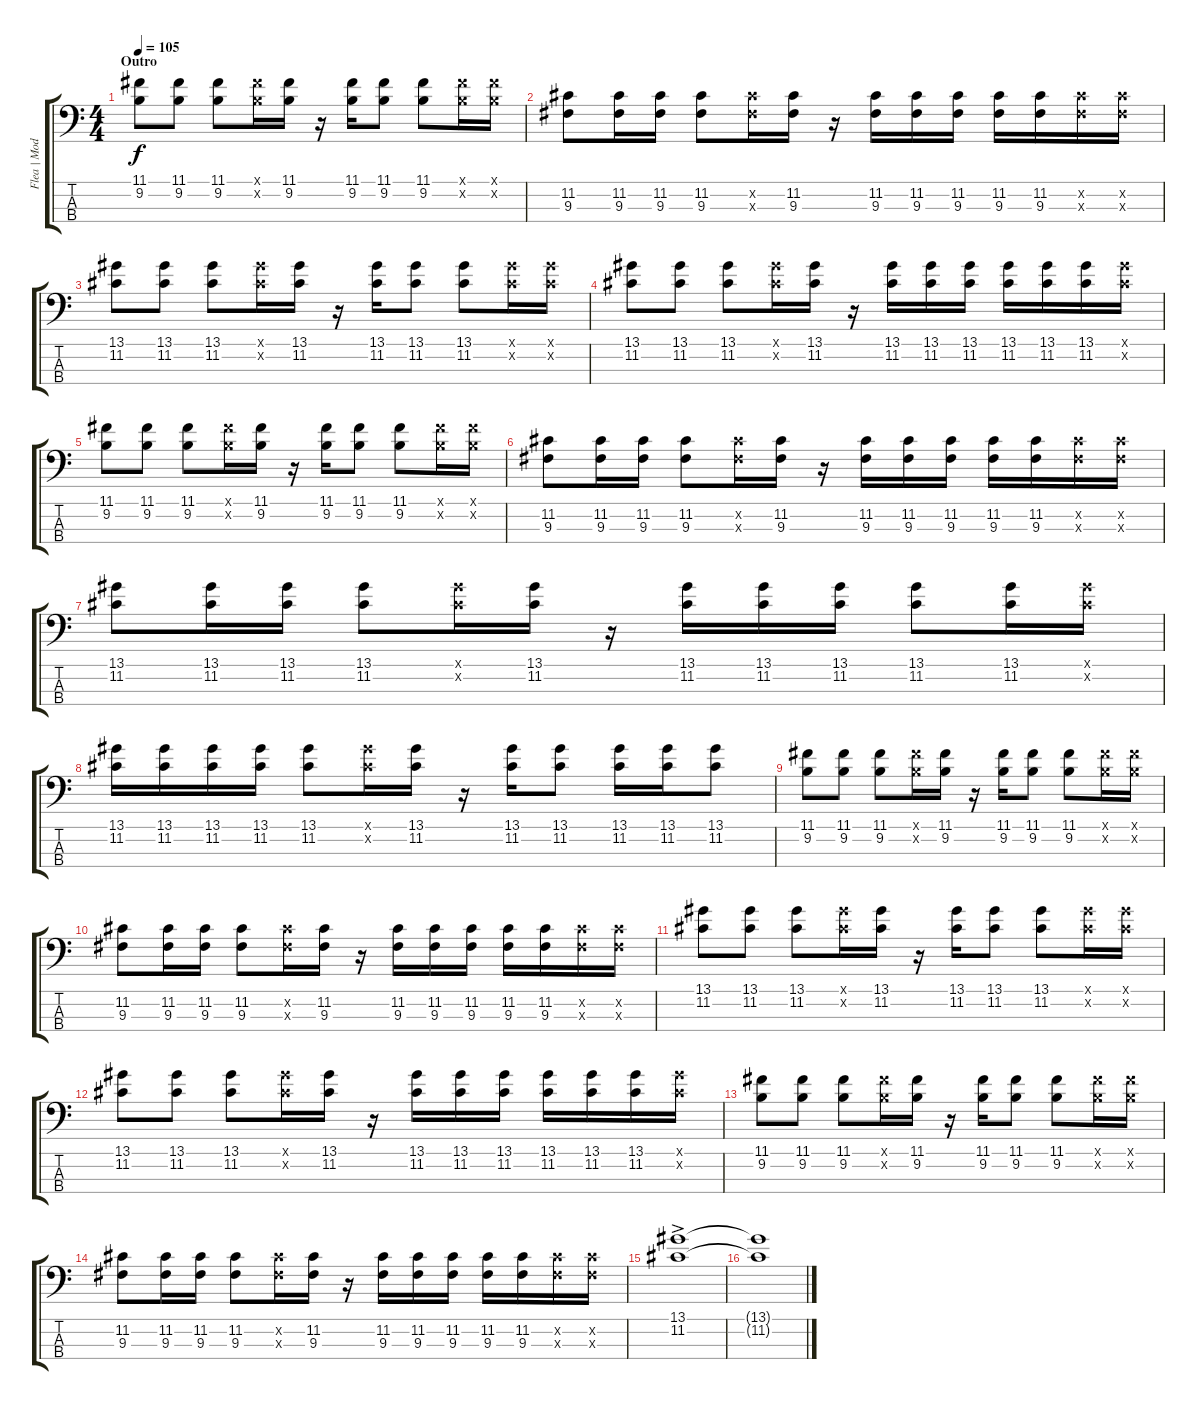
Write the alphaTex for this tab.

\track ("Flea | Modulus Flea Bass | Bass" "Flea | Mod") {instrument electricbassfinger}
\staff {score tabs}
\tuning (G2 D2 A1 E1) {hide}
\ts (4 4)
\section ("" "Outro")
\tempo 105
\clef f4
\ks c
(11.1 9.2).8{dy f} (11.1 9.2).8 (11.1 9.2).8 (11.1{x} 9.2{x}).16 (11.1 9.2).16 r.16 (11.1 9.2).16 (11.1 9.2).8 (11.1 9.2).8 (11.1{x} 9.2{x}).16 (11.1{x} 9.2{x}).16 |
(11.2 9.3).8 (11.2 9.3).16 (11.2 9.3).16 (11.2 9.3).8 (11.2{x} 9.3{x}).16 (11.2 9.3).16 r.16 (11.2 9.3).16 (11.2 9.3).16 (11.2 9.3).16 (11.2 9.3).16 (11.2 9.3).16 (11.2{x} 9.3{x}).16 (11.2{x} 9.3{x}).16 |
(13.1 11.2).8 (13.1 11.2).8 (13.1 11.2).8 (13.1{x} 11.2{x}).16 (13.1 11.2).16 r.16 (13.1 11.2).16 (13.1 11.2).8 (13.1 11.2).8 (13.1{x} 11.2{x}).16 (13.1{x} 11.2{x}).16 |
(13.1 11.2).8 (13.1 11.2).8 (13.1 11.2).8 (13.1{x} 11.2{x}).16 (13.1 11.2).16 r.16 (13.1 11.2).16 (13.1 11.2).16 (13.1 11.2).16 (13.1 11.2).16 (13.1 11.2).16 (13.1 11.2).16 (13.1{x} 11.2{x}).16 |
(11.1 9.2).8 (11.1 9.2).8 (11.1 9.2).8 (11.1{x} 9.2{x}).16 (11.1 9.2).16 r.16 (11.1 9.2).16 (11.1 9.2).8 (11.1 9.2).8 (11.1{x} 9.2{x}).16 (11.1{x} 9.2{x}).16 |
(11.2 9.3).8 (11.2 9.3).16 (11.2 9.3).16 (11.2 9.3).8 (11.2{x} 9.3{x}).16 (11.2 9.3).16 r.16 (11.2 9.3).16 (11.2 9.3).16 (11.2 9.3).16 (11.2 9.3).16 (11.2 9.3).16 (11.2{x} 9.3{x}).16 (11.2{x} 9.3{x}).16 |
(13.1 11.2).8 (13.1 11.2).16 (13.1 11.2).16 (13.1 11.2).8 (13.1{x} 11.2{x}).16 (13.1 11.2).16 r.16 (13.1 11.2).16 (13.1 11.2).16 (13.1 11.2).16 (13.1 11.2).8 (13.1 11.2).16 (13.1{x} 11.2{x}).16 |
(13.1 11.2).16 (13.1 11.2).16 (13.1 11.2).16 (13.1 11.2).16 (13.1 11.2).8 (13.1{x} 11.2{x}).16 (13.1 11.2).16 r.16 (13.1 11.2).16 (13.1 11.2).8 (13.1 11.2).16 (13.1 11.2).16 (13.1 11.2).8 |
(11.1 9.2).8 (11.1 9.2).8 (11.1 9.2).8 (11.1{x} 9.2{x}).16 (11.1 9.2).16 r.16 (11.1 9.2).16 (11.1 9.2).8 (11.1 9.2).8 (11.1{x} 9.2{x}).16 (11.1{x} 9.2{x}).16 |
(11.2 9.3).8 (11.2 9.3).16 (11.2 9.3).16 (11.2 9.3).8 (11.2{x} 9.3{x}).16 (11.2 9.3).16 r.16 (11.2 9.3).16 (11.2 9.3).16 (11.2 9.3).16 (11.2 9.3).16 (11.2 9.3).16 (11.2{x} 9.3{x}).16 (11.2{x} 9.3{x}).16 |
(13.1 11.2).8 (13.1 11.2).8 (13.1 11.2).8 (13.1{x} 11.2{x}).16 (13.1 11.2).16 r.16 (13.1 11.2).16 (13.1 11.2).8 (13.1 11.2).8 (13.1{x} 11.2{x}).16 (13.1{x} 11.2{x}).16 |
(13.1 11.2).8 (13.1 11.2).8 (13.1 11.2).8 (13.1{x} 11.2{x}).16 (13.1 11.2).16 r.16 (13.1 11.2).16 (13.1 11.2).16 (13.1 11.2).16 (13.1 11.2).16 (13.1 11.2).16 (13.1 11.2).16 (13.1{x} 11.2{x}).16 |
(11.1 9.2).8 (11.1 9.2).8 (11.1 9.2).8 (11.1{x} 9.2{x}).16 (11.1 9.2).16 r.16 (11.1 9.2).16 (11.1 9.2).8 (11.1 9.2).8 (11.1{x} 9.2{x}).16 (11.1{x} 9.2{x}).16 |
(11.2 9.3).8 (11.2 9.3).16 (11.2 9.3).16 (11.2 9.3).8 (11.2{x} 9.3{x}).16 (11.2 9.3).16 r.16 (11.2 9.3).16 (11.2 9.3).16 (11.2 9.3).16 (11.2 9.3).16 (11.2 9.3).16 (11.2{x} 9.3{x}).16 (11.2{x} 9.3{x}).16 |
(13.1{ac} 11.2{ac}).1 |
(13.1{t} 11.2{t}).1
